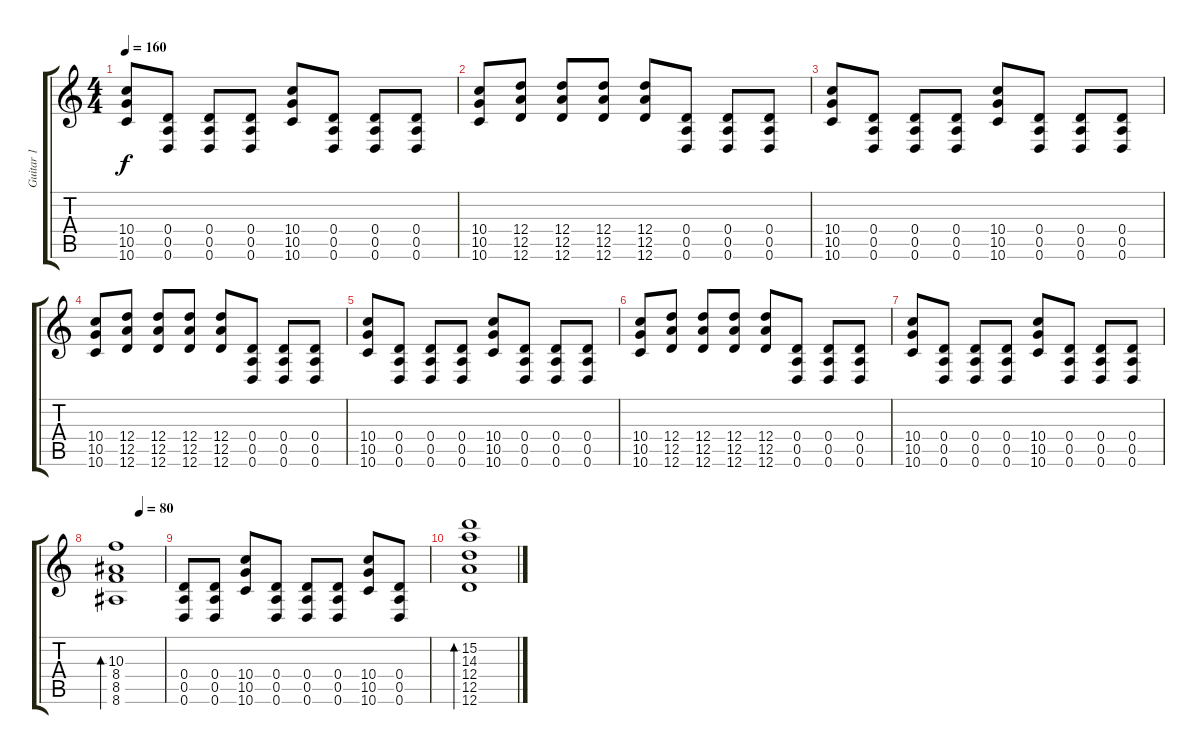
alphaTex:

\track ("Guitar 1" "Guitar 1") {instrument distortionguitar}
\staff {score tabs}
\tuning (E4 B3 G3 D3 A2 D2) {hide}
\ts (4 4)
\tempo 160
\clef g2
\ks c
(10.4 10.5 10.6).8{dy f} (0.4 0.5 0.6).8 (0.4 0.5 0.6).8 (0.4 0.5 0.6).8 (10.4 10.5 10.6).8 (0.4 0.5 0.6).8 (0.4 0.5 0.6).8 (0.4 0.5 0.6).8 |
(10.4 10.5 10.6).8 (12.4 12.5 12.6).8 (12.4 12.5 12.6).8 (12.4 12.5 12.6).8 (12.4 12.5 12.6).8 (0.4 0.5 0.6).8 (0.4 0.5 0.6).8 (0.4 0.5 0.6).8 |
(10.4 10.5 10.6).8 (0.4 0.5 0.6).8 (0.4 0.5 0.6).8 (0.4 0.5 0.6).8 (10.4 10.5 10.6).8 (0.4 0.5 0.6).8 (0.4 0.5 0.6).8 (0.4 0.5 0.6).8 |
(10.4 10.5 10.6).8 (12.4 12.5 12.6).8 (12.4 12.5 12.6).8 (12.4 12.5 12.6).8 (12.4 12.5 12.6).8 (0.4 0.5 0.6).8 (0.4 0.5 0.6).8 (0.4 0.5 0.6).8 |
(10.4 10.5 10.6).8 (0.4 0.5 0.6).8 (0.4 0.5 0.6).8 (0.4 0.5 0.6).8 (10.4 10.5 10.6).8 (0.4 0.5 0.6).8 (0.4 0.5 0.6).8 (0.4 0.5 0.6).8 |
(10.4 10.5 10.6).8 (12.4 12.5 12.6).8 (12.4 12.5 12.6).8 (12.4 12.5 12.6).8 (12.4 12.5 12.6).8 (0.4 0.5 0.6).8 (0.4 0.5 0.6).8 (0.4 0.5 0.6).8 |
(10.4 10.5 10.6).8 (0.4 0.5 0.6).8 (0.4 0.5 0.6).8 (0.4 0.5 0.6).8 (10.4 10.5 10.6).8 (0.4 0.5 0.6).8 (0.4 0.5 0.6).8 (0.4 0.5 0.6).8 |
\tempo (80 0.5)
(10.3 8.4 8.5 8.6).1{bd 240} |
(0.4 0.5 0.6).8 (0.4 0.5 0.6).8 (10.4 10.5 10.6).8 (0.4 0.5 0.6).8 (0.4 0.5 0.6).8 (0.4 0.5 0.6).8 (10.4 10.5 10.6).8 (0.4 0.5 0.6).8 |
(15.2 14.3 12.4 12.5 12.6).1{bd 240}
